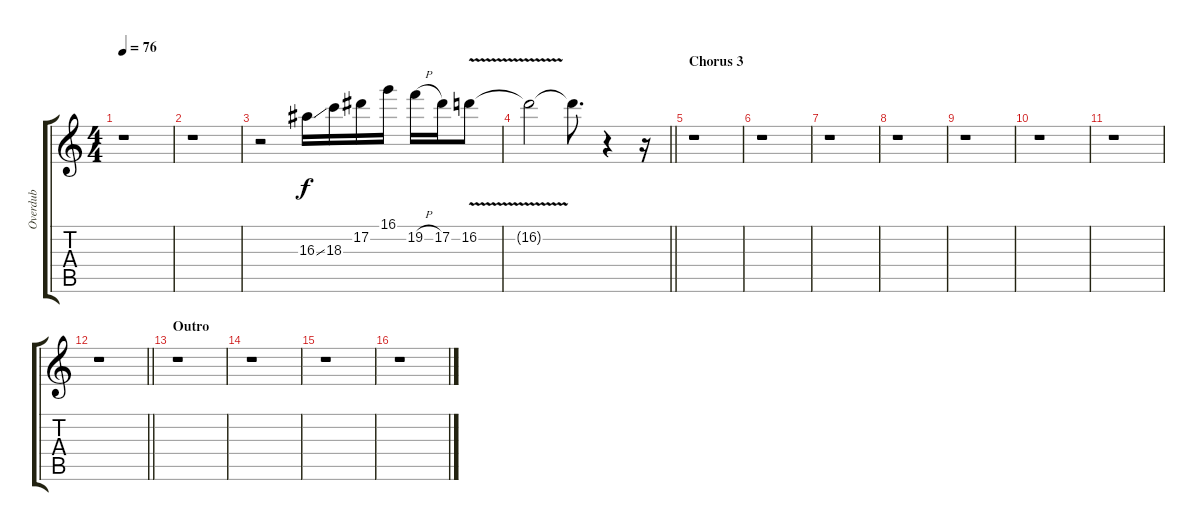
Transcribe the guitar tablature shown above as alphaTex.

\track ("Overdub" "Overdub") {instrument overdrivenguitar}
\staff {score tabs}
\tuning (Eb4 Bb3 Gb3 Db3 Ab2 Eb2) {hide}
\ts (4 4)
\tempo 76
\clef g2
\ks c
r.1{dy mp} |
r.1 |
r.2 16.3{ss}.16{dy f} 18.3.16 17.2.16 16.1.16 19.2{h}.16 17.2.16 16.2{v}.8 |
\barLineRight lightlight
16.2{t}.2 16.2{t}.8{d} r.4 r.16 |
\section ("" "Chorus 3")
r.1 |
r.1 |
r.1 |
r.1 |
r.1 |
r.1 |
r.1 |
\barLineRight lightlight
r.1 |
\section ("" "Outro")
r.1 |
r.1 |
r.1 |
r.1
